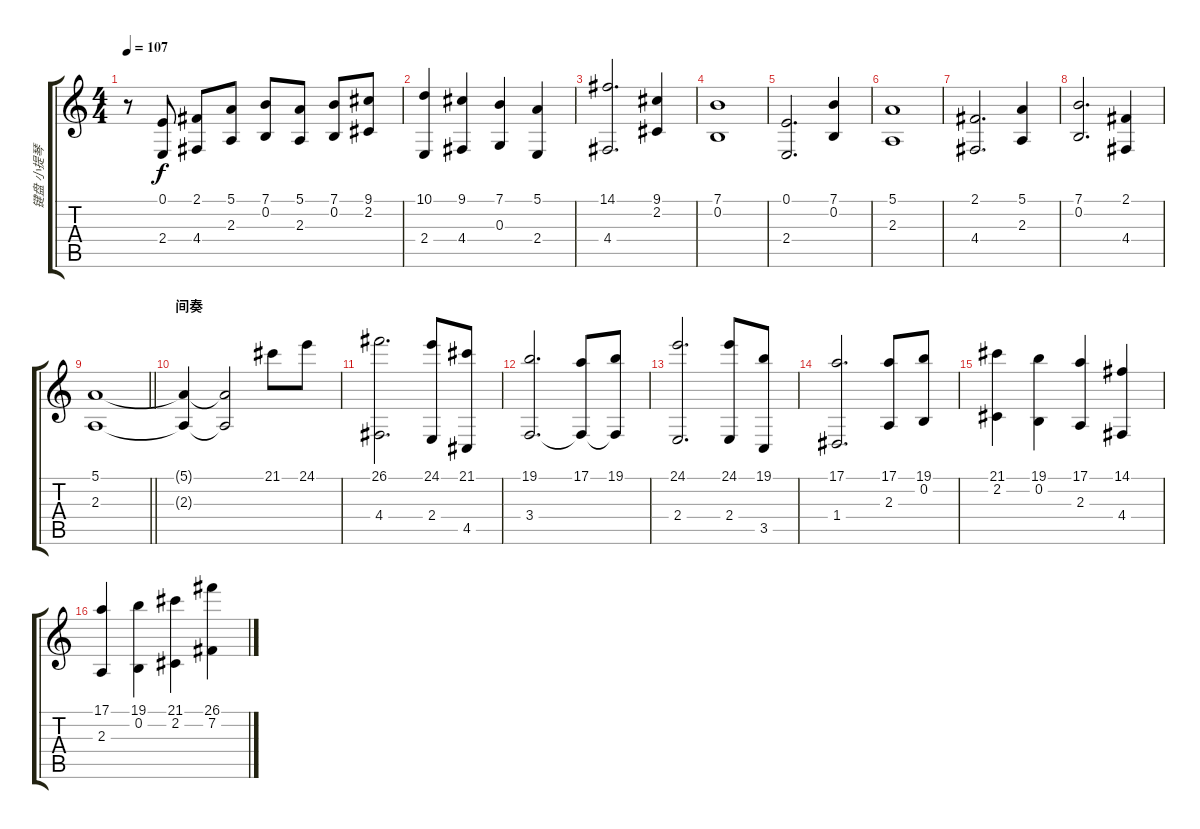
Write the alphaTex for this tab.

\track ("键盘 小提琴" "键盘 小提琴") {instrument stringensemble1}
\staff {score tabs}
\tuning (E4 B3 G3 D3 A2 E2) {hide}
\ts (4 4)
\tempo 107
\clef g2
\ks c
r.8{dy f} (0.1 2.4).8 (2.1 4.4).8 (5.1 2.3).8 (7.1 0.2).8 (5.1 2.3).8 (7.1 0.2).8 (9.1 2.2).8 |
(10.1 2.4).4 (9.1 4.4).4 (7.1 0.3).4 (5.1 2.4).4 |
(14.1 4.4).2{d} (9.1 2.2).4 |
(7.1 0.2).1 |
(0.1 2.4).2{d} (7.1 0.2).4 |
(5.1 2.3).1 |
(2.1 4.4).2{d} (5.1 2.3).4 |
(7.1 0.2).2{d} (2.1 4.4).4 |
\barLineRight lightlight
(5.1 2.3).1 |
\section ("" "间奏")
(5.1{t} 2.3{t}).4 (5.1{t} 2.3{t}).2 21.1.8 24.1.8 |
(26.1 4.4).2{d} (24.1 2.4).8 (21.1 4.5).8 |
(19.1 3.4).2{d} (17.1 3.4{t}).8 (19.1 3.4{t}).8 |
(24.1 2.4).2{d} (24.1 2.4).8 (19.1 3.5).8 |
(17.1 1.4).2{d} (17.1 2.3).8 (19.1 0.2).8 |
(21.1 2.2).4 (19.1 0.2).4 (17.1 2.3).4 (14.1 4.4).4 |
(17.1 2.3).4 (19.1 0.2).4 (21.1 2.2).4 (26.1 7.2).4
